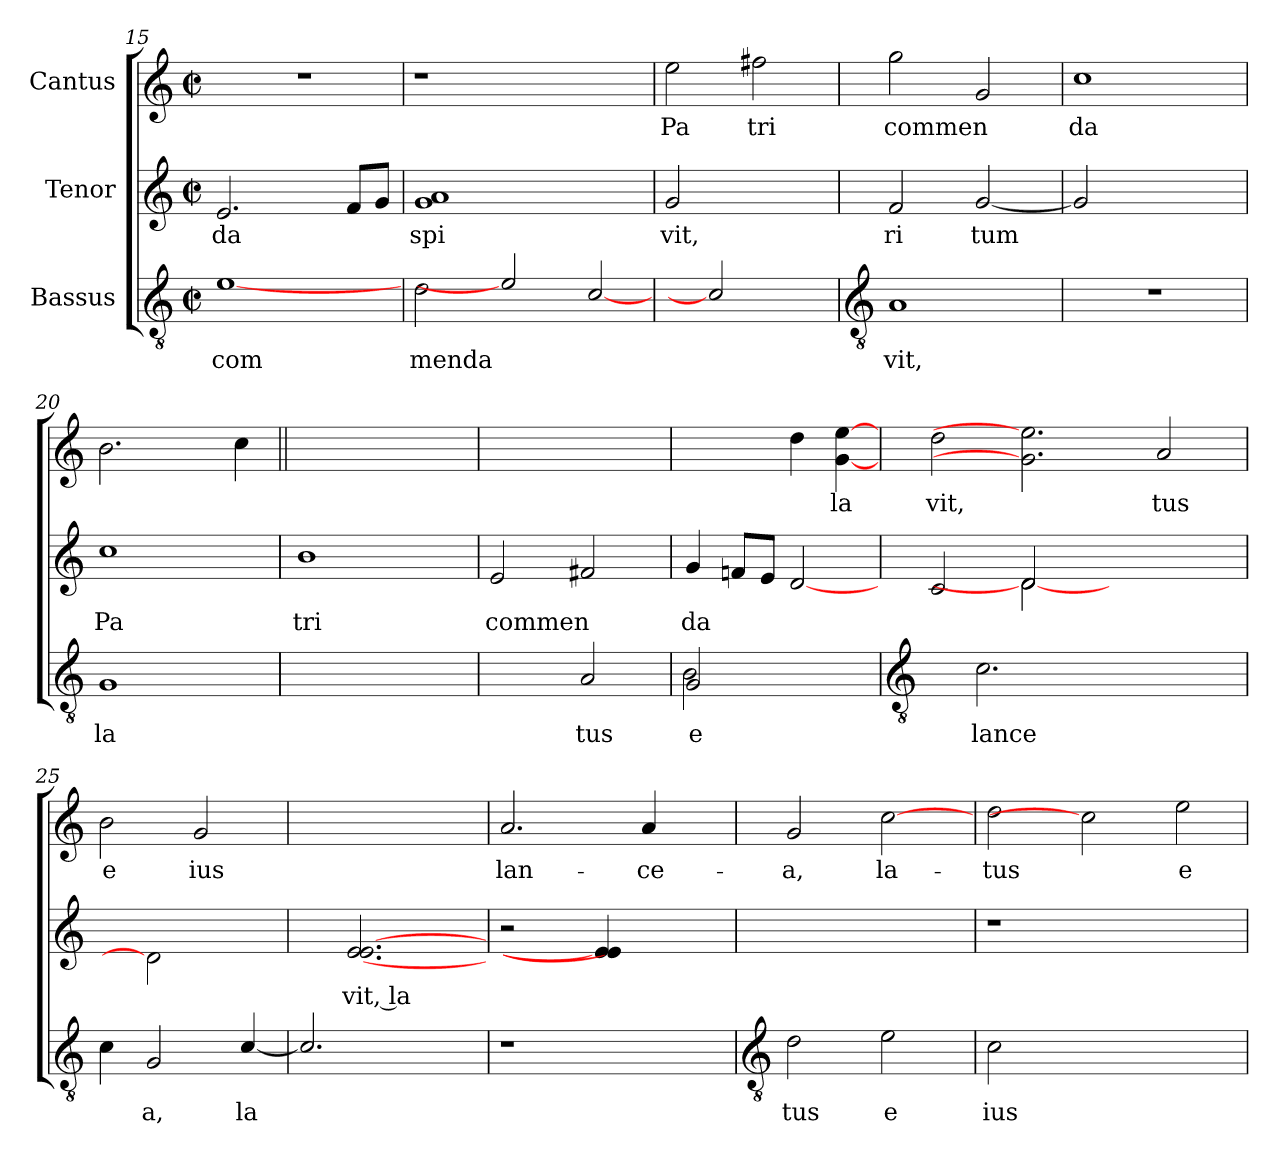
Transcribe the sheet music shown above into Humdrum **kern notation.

**kern	**text	**kern	**text	**kern	**text
*part3	*part3	*part2	*part2	*part1	*part1
*staff3	*staff3	*staff2	*staff2	*staff1	*staff1
*I"Bassus	*	*I"Tenor	*	*I"Cantus	*
*clefGv2	*	*clefG2	*	*clefG2	*
*k[]	*	*k[]	*	*k[]	*
*C:	*	*C:	*	*C:	*
*M2/2	*	*M2/2	*	*M2/2	*
*met(c|)	*	*met(c|)	*	*met(c|)	*
=15A	=15A	=15A	=15A	=15A	=15A
!	!LO:LY:b	!	!LO:LY:b	!	!
*^	*	*^	*	*	*
[1e/	4ryy	com	2.e/	4ryy	da	1r	.
.	4ryy	.	.	4ryy	.	.	.
.	4ryy	.	.	4ryy	.	.	.
.	4ryy	.	8f/L	4ryy	.	.	.
.	.	.	8g/J	.	.	.	.
=16	=16	=16	=16	=16	=16	=16	=16
!	!	!LO:LY:b	!	!	!LO:LY:b	!	!
2d\	4ryy	menda	1g/ 1a/	4ryy	spi	1r	.
.	4ryy	.	.	4ryy	.	.	.
2e/]	4ryy	.	.	4ryy	.	.	.
.	4ryy	.	.	4ryy	.	.	.
[2c/	2ryy	.	2ryy	2ryy	.	2ryy	.
!!LO:LB:g=z
=17	=17	=17	=17	=17	=17	=17	=17
!	!	!	!	!	!LO:LY:b	!	!LO:LY:b
*v	*v	*	*	*	*	*	*
4ryy	.	2g/	4ryy	vit,	2ee\	Pa
2c/]	.	.	4ryy	.	.	.
!	!	!	!	!	!	!LO:LY:b
.	.	4ryy	4ryy	.	2ff#X\	tri
4ryy	.	4ryy	4ryy	.	.	.
!!LO:LB:g=z
=18	=18	=18	=18	=18	=18	=18
*clefGv2	*	*	*	*	*	*
!	!LO:LY:b	!	!	!LO:LY:b	!	!LO:LY:b
*^	*	*	*	*	*	*
1A/	4ryy	vit,	2f/	4ryy	ri	2gg\	commen
.	4ryy	.	.	4ryy	.	.	.
!	!	!	!	!	!LO:LY:b	!	!
.	4ryy	.	[2g/	4ryy	tum	2g/	.
.	4ryy	.	.	4ryy	.	.	.
=19	=19	=19	=19	=19	=19	=19	=19
!	!	!	!	!	!	!	!LO:LY:b
1r	4ryy	.	2g/]	4ryy	.	1cc	da
.	4ryy	.	.	4ryy	.	.	.
.	4ryy	.	2ryy	2ryy	.	.	.
.	4ryy	.	.	.	.	.	.
!!LO:LB:g=z
=20	=20	=20	=20	=20	=20	=20	=20
!	!	!LO:LY:b	!	!	!LO:LY:b	!	!
1G/	4ryy	la	1cc/	4ryy	Pa	2.b\	.
.	4ryy	.	.	4ryy	.	.	.
.	4ryy	.	.	4ryy	.	.	.
.	4ryy	.	.	4ryy	.	4cc\	.
=21	=21	=21||	=21	=21	=21||	=21||	=21||
!	!	!	!	!	!LO:LY:b	!	!
4ryy	4ryy	.	1b/	4ryy	tri	4ryy	.
4ryy	4ryy	.	.	4ryy	.	4ryy	.
4ryy	4ryy	.	.	4ryy	.	4ryy	.
4ryy	4ryy	.	.	4ryy	.	4ryy	.
=22	=22	=22	=22	=22	=22	=22	=22
!	!	!	!	!	!LO:LY:b	!	!
4ryy	4ryy	.	2e/	4ryy	commen	4ryy	.
4ryy	4ryy	.	.	4ryy	.	4ryy	.
!	!	!LO:LY:b	!	!	!	!	!
2A/	4ryy	tus	2f#X/	4ryy	.	4ryy	.
.	4ryy	.	.	4ryy	.	4ryy	.
!!LO:LB:g=z
=23	=23	=23	=23	=23	=23	=23	=23
!	!	!LO:LY:b	!	!	!	!	!
!	!	!LO:LY:b	!	!	!LO:LY:b	!	!
2G/	2B\	e	4g/	4ryy	da	4ryy	.
.	.	.	8fn/L	4ryy	.	4ryy	.
.	.	.	8e/J	.	.	.	.
4ryy	4ryy	.	[2d/	4ryy	.	4dd\	.
!	!	!	!	!	!	!	!LO:LY:b
4ryy	4ryy	.	.	4ryy	.	[4g [4ee	la
!!LO:LB:g=z
=24	=24	=24	=24	=24	=24	=24	=24
*clefGv2	*	*	*	*	*	*	*
!	!	!	!	!	!	!	!LO:LY:b
4ryy	4ryy	.	2c/	4ryy	.	2dd\	vit,
!	!	!LO:LY:b	!	!	!	!	!
2.c\	4ryy	lance	.	4ryy	.	.	.
.	4ryy	.	2d/]	[2d\	.	2.g] 2.ee]	.
.	4ryy	.	.	.	.	.	.
2.ryy	2.ryy	.	4ryy	4ryy	.	.	.
!	!	!	!	!	!	!	!LO:LY:b
.	.	.	4ryy	2ryy	.	2a/	tus
.	.	.	4ryy	.	.	.	.
=25	=25	=25	=25	=25	=25	=25	=25
!	!	!	!	!	!	!	!LO:LY:b
4c\	4ryy	.	4ryy	4ryy	.	2b\	e
!	!	!LO:LY:b	!	!	!	!	!
2G/	4ryy	a,	4ryy	2d\]	.	.	.
!	!	!	!	!	!	!	!LO:LY:b
.	4ryy	.	2ryy	.	.	2g/	ius
!	!	!LO:LY:b	!	!	!	!	!
[4c/	4ryy	la	.	4ryy	.	.	.
!!LO:LB:g=z
=26	=26	=26	=26	=26	=26	=26	=26
2.c/]	4ryy	.	4ryy	4ryy	.	4ryy	.
!	!	!	!	!	!LO:LY:b	!	!
.	4ryy	.	[2.e/ [2.e/	4ryy	vit, la	4ryy	.
.	4ryy	.	.	4ryy	.	4ryy	.
4ryy	4ryy	.	.	4ryy	.	4ryy	.
!!LO:LB:g=z
=27	=27	=27	=27	=27	=27	=27	=27
!	!	!	!	!	!	!	!LO:LY:b
*v	*v	*	*	*	*	*	*
1r	.	2r	4ryy	.	2.a/	lan-
.	.	.	4ryy	.	.	.
.	.	4e/] 4e/]	4ryy	.	.	.
!	!	!	!	!	!	!LO:LY:b
.	.	4ryy	4ryy	.	4a/	-ce-
4ryy	.	4ryy	4ryy	.	4ryy	.
!!LO:LB:g=z
=28	=28	=28	=28	=28	=28	=28
*clefGv2	*	*	*	*	*	*
!	!LO:LY:b	!	!	!	!	!LO:LY:b
*^	*	*	*	*	*	*
2d\	4ryy	tus	4ryy	4ryy	.	2g/	-a,
.	4ryy	.	4ryy	4ryy	.	.	.
!	!	!LO:LY:b	!	!	!	!	!LO:LY:b
2e\	4ryy	e	4ryy	4ryy	.	[2cc	la-
.	4ryy	.	4ryy	4ryy	.	.	.
=29A	=29A	=29A	=29A	=29A	=29A	=29A	=29A
!	!	!LO:LY:b	!	!	!	!	!LO:LY:b
*	*	*	*v	*v	*	*	*
2c\	4ryy	ius	1r	.	2dd\	-tus
.	4ryy	.	.	.	.	.
4ryy	4ryy	.	.	.	2cc]	.
4ryy	4ryy	.	.	.	.	.
!	!	!	!	!	!	!LO:LY:b
2ryy	2ryy	.	2ryy	.	2ee\	e-
*v	*v	*	*	*	*	*
=	=	=	=	=	=
*-	*-	*-	*-	*-	*-
